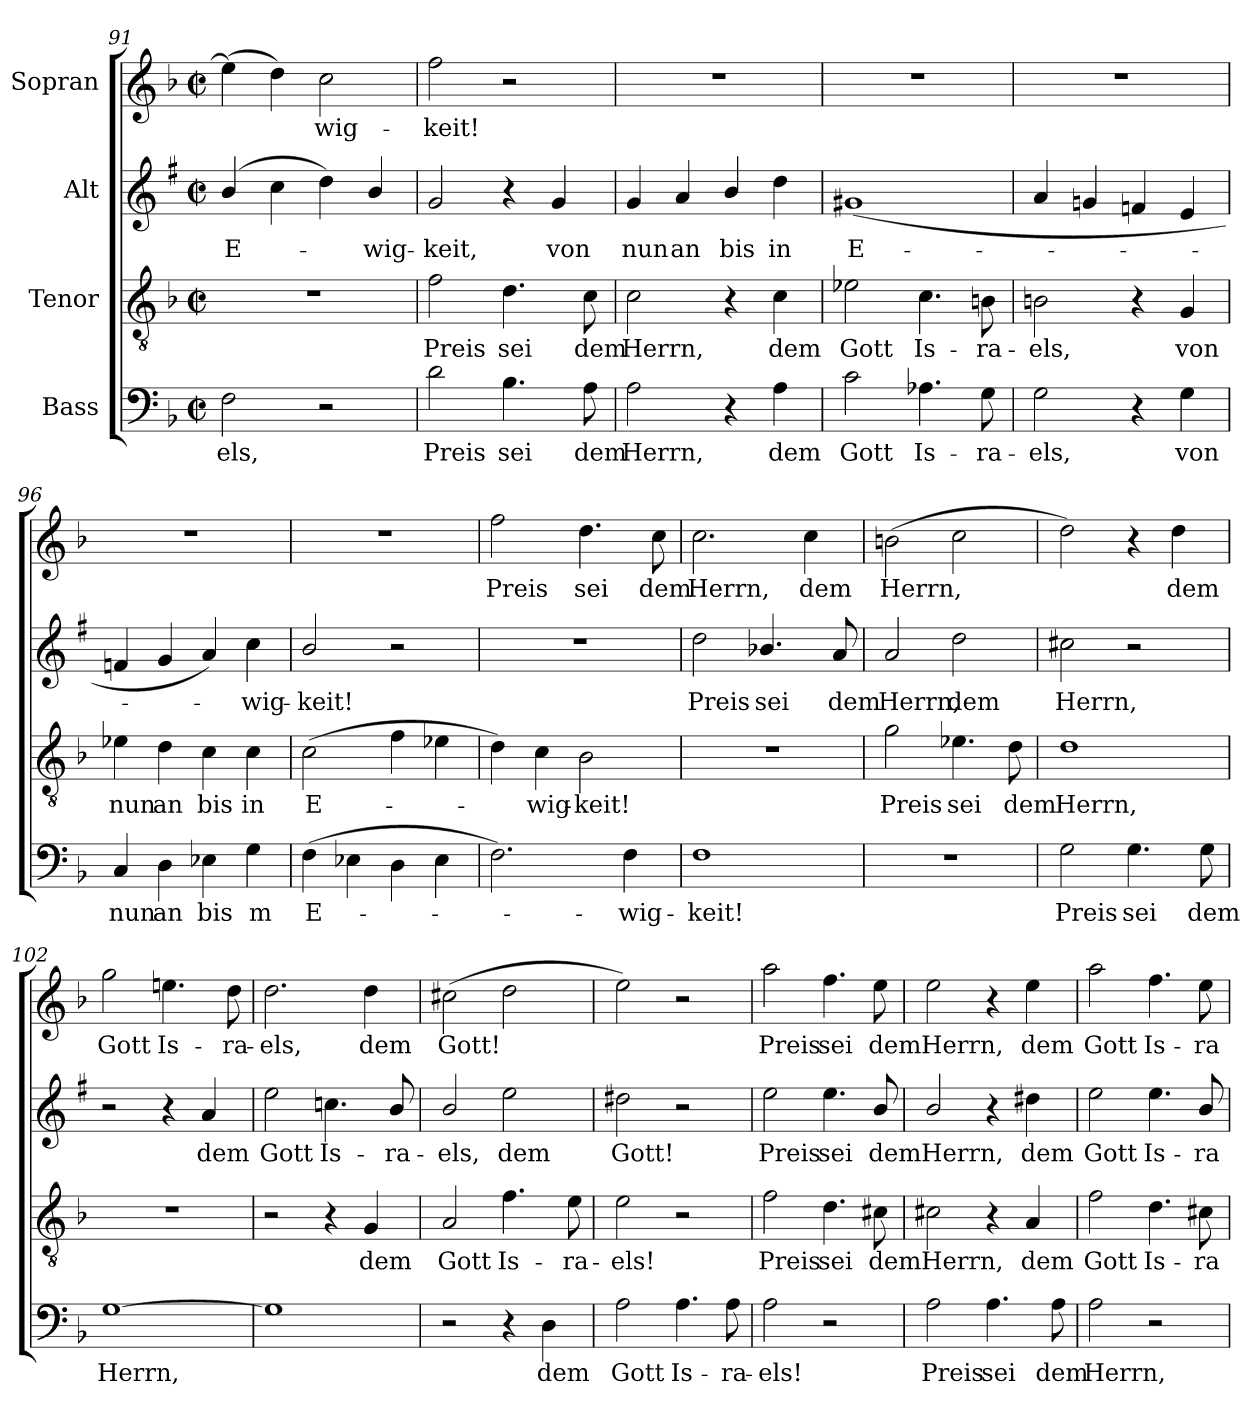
**kern	**text	**kern	**text	**kern	**text	**kern	**text
*part4	*part4	*part3	*part3	*part2	*part2	*part1	*part1
*staff4	*staff4	*staff3	*staff3	*staff2	*staff2	*staff1	*staff1
*I"Bass	*	*I"Tenor	*	*I"Alt	*	*I"Sopran	*
*clefF4	*	*clefGv2	*	*clefG2	*	*clefG2	*
*	*	*	*	*ITrd1c2	*	*	*
*k[b-]	*	*k[b-]	*	*k[b-]	*	*k[b-]	*
*M2/2	*	*M2/2	*	*M2/2	*	*M2/2	*
*met(c|)	*	*met(c|)	*	*met(c|)	*	*met(c|)	*
=91	=91	=91	=91	=91	=91	=91	=91
2F\	-els,	1r	.	(4a/	E-	(4ee-\]	.
.	.	.	.	4b-\	.	4dd\)	.
2r	.	.	.	4cc\)	.	2cc\	-wig-
.	.	.	.	4a/	-wig-	.	.
=92	=92	=92	=92	=92	=92	=92	=92
2d\	Preis	2f\	Preis	2f/	-keit,	2ff\	-keit!
4.B-\	sei	4.d\	sei	4r	.	2r	.
.	.	.	.	4f/	von	.	.
8A\	dem	8c\	dem	.	.	.	.
=93	=93	=93	=93	=93	=93	=93	=93
2A\	Herrn,	2c\	Herrn,	4f/	nun	1r	.
.	.	.	.	4g/	an	.	.
4r	.	4r	.	4a/	bis	.	.
4A\	dem	4c\	dem	4cc\	in	.	.
!!LO:LB:g=z
=94	=94	=94	=94	=94	=94	=94	=94
2c\	Gott	2e-X\	Gott	(1f#X	E-	1r	.
4.A-X\	Is-	4.c\	Is-	.	.	.	.
8G\	-ra-	8Bn\	-ra-	.	.	.	.
=95	=95	=95	=95	=95	=95	=95	=95
2G\	-els,	2Bn\	-els,	4g/	.	1r	.
.	.	.	.	4fn/	.	.	.
4r	.	4r	.	4e-X/	.	.	.
4G\	von	4G/	von	4d/	.	.	.
=96	=96	=96	=96	=96	=96	=96	=96
4C/	nun	4e-X\	nun	4e-X/	.	1r	.
4D\	an	4d\	an	4f/	.	.	.
4E-X\	bis	4c\	bis	4g/)	.	.	.
4G\	m	4c\	in	4b-\	-wig-	.	.
=97	=97	=97	=97	=97	=97	=97	=97
(4F\	E-	(2c\	E-	2a/	-keit!	1r	.
4E-X\	.	.	.	.	.	.	.
4D\	.	4f\	.	2r	.	.	.
4E-\	.	4e-X\	.	.	.	.	.
=98	=98	=98	=98	=98	=98	=98	=98
2.F\)	.	4d\)	.	1r	.	2ff\	Preis
.	.	4c\	-wig-	.	.	.	.
.	.	2B-\	-keit!	.	.	4.dd\	sei
4F\	-wig-	.	.	.	.	.	.
.	.	.	.	.	.	8cc\	dem
=99	=99	=99	=99	=99	=99	=99	=99
1F	-keit!	1r	.	2cc\	Preis	2.cc\	Herrn,
.	.	.	.	4.a-X/	sei	.	.
.	.	.	.	.	.	4cc\	dem
.	.	.	.	8g/	dem	.	.
=100	=100	=100	=100	=100	=100	=100	=100
1r	.	2g\	Preis	2g/	Herrn,	(2bn\	Herrn,
.	.	4.e-X\	sei	2cc\	dem	2cc\	.
.	.	8d\	dem	.	.	.	.
!!LO:LB:g=z
=101	=101	=101	=101	=101	=101	=101	=101
2G\	Preis	1d	Herrn,	2bn\	Herrn,	2dd\)	.
4.G\	sei	.	.	2r	.	4r	.
.	.	.	.	.	.	4dd\	dem
8G\	dem	.	.	.	.	.	.
=102	=102	=102	=102	=102	=102	=102	=102
[1G	Herrn,	1r	.	2r	.	2gg\	Gott
.	.	.	.	4r	.	4.een\	Is-
.	.	.	.	4g/	dem	.	.
.	.	.	.	.	.	8dd\	-ra-
=103	=103	=103	=103	=103	=103	=103	=103
1G]	.	2r	.	2dd\	Gott	2.dd\	-els,
.	.	4r	.	4.b-X\	Is-	.	.
.	.	4G/	dem	.	.	4dd\	dem
.	.	.	.	8a/	-ra-	.	.
=104	=104	=104	=104	=104	=104	=104	=104
2r	.	2A/	Gott	2a/	-els,	(2cc#X\	Gott!
4r	.	4.f\	Is-	2dd\	dem	2dd\	.
4D\	dem	.	.	.	.	.	.
.	.	8e\	-ra-	.	.	.	.
=105	=105	=105	=105	=105	=105	=105	=105
2A\	Gott	2e\	-els!	2cc#X\	Gott!	2ee\)	.
4.A\	Is-	2r	.	2r	.	2r	.
8A\	-ra-	.	.	.	.	.	.
=106	=106	=106	=106	=106	=106	=106	=106
2A\	-els!	2f\	Preis	2dd\	Preis	2aa\	Preis
2r	.	4.d\	sei	4.dd\	sei	4.ff\	sei
.	.	8c#X\	dem	8a/	dem	8ee\	dem
=107	=107	=107	=107	=107	=107	=107	=107
2A\	Preis	2c#X\	Herrn,	2a/	Herrn,	2ee\	Herrn,
4.A\	sei	4r	.	4r	.	4r	.
.	.	4A/	dem	4cc#X\	dem	4ee\	dem
8A\	dem	.	.	.	.	.	.
!!LO:PB:g=z
=108	=108	=108	=108	=108	=108	=108	=108
2A\	Herrn,	2f\	Gott	2dd\	Gott	2aa\	Gott
2r	.	4.d\	Is-	4.dd\	Is-	4.ff\	Is-
.	.	8c#X\	-ra-	8a/	-ra-	8ee\	-ra-
=	=	=	=	=	=	=	=
*-	*-	*-	*-	*-	*-	*-	*-
